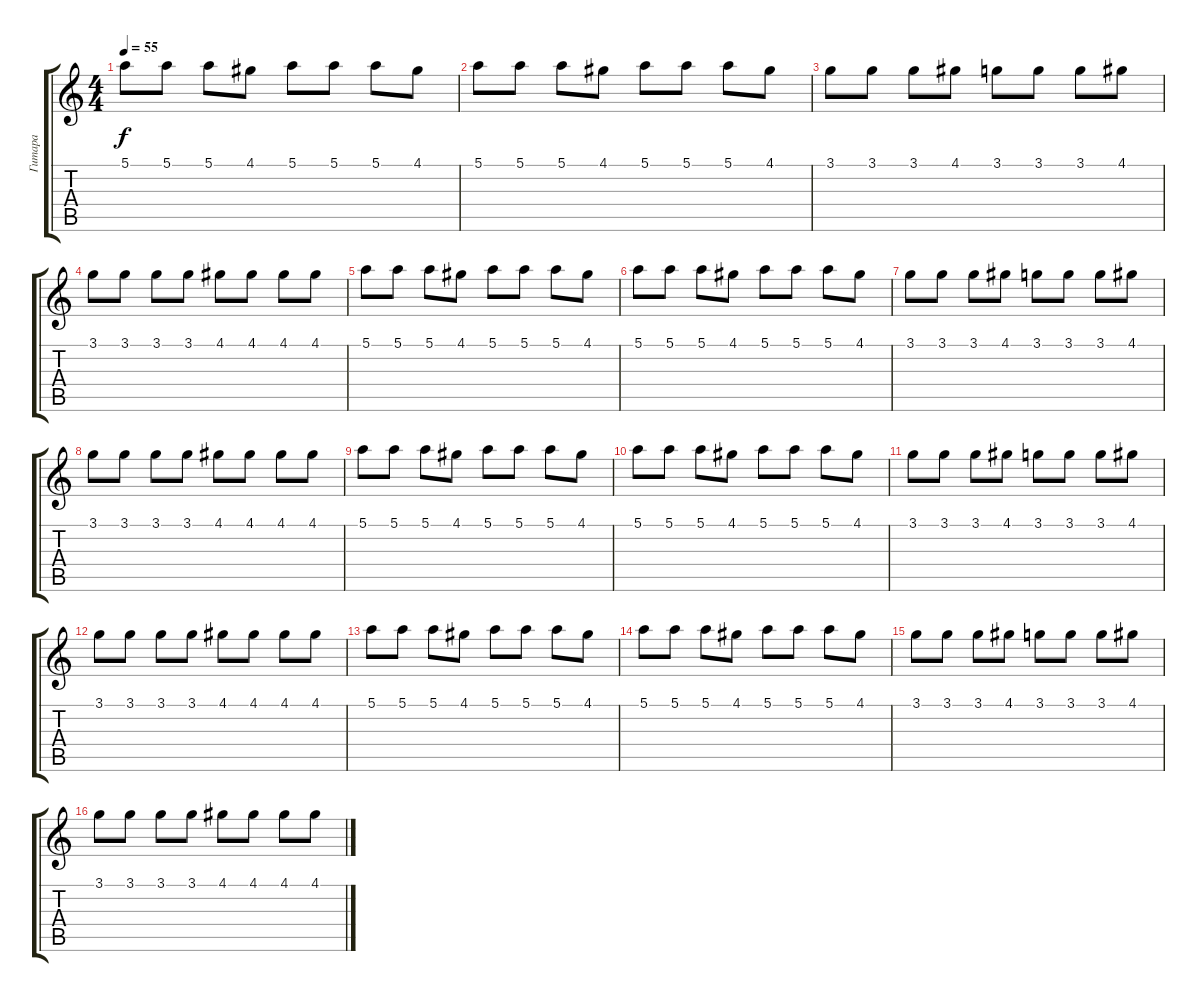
\track ("Гитара" "Гитара") {instrument overdrivenguitar}
\staff {score tabs}
\tuning (E4 B3 G3 D3 A2 E2) {hide}
\ts (4 4)
\tempo 55
\clef g2
\ks c
5.1.8{dy f} 5.1.8 5.1.8 4.1.8 5.1.8 5.1.8 5.1.8 4.1.8 |
5.1.8 5.1.8 5.1.8 4.1.8 5.1.8 5.1.8 5.1.8 4.1.8 |
3.1.8 3.1.8 3.1.8 4.1.8 3.1.8 3.1.8 3.1.8 4.1.8 |
3.1.8 3.1.8 3.1.8 3.1.8 4.1.8 4.1.8 4.1.8 4.1.8 |
5.1.8 5.1.8 5.1.8 4.1.8 5.1.8 5.1.8 5.1.8 4.1.8 |
5.1.8 5.1.8 5.1.8 4.1.8 5.1.8 5.1.8 5.1.8 4.1.8 |
3.1.8 3.1.8 3.1.8 4.1.8 3.1.8 3.1.8 3.1.8 4.1.8 |
3.1.8 3.1.8 3.1.8 3.1.8 4.1.8 4.1.8 4.1.8 4.1.8 |
5.1.8 5.1.8 5.1.8 4.1.8 5.1.8 5.1.8 5.1.8 4.1.8 |
5.1.8 5.1.8 5.1.8 4.1.8 5.1.8 5.1.8 5.1.8 4.1.8 |
3.1.8 3.1.8 3.1.8 4.1.8 3.1.8 3.1.8 3.1.8 4.1.8 |
3.1.8 3.1.8 3.1.8 3.1.8 4.1.8 4.1.8 4.1.8 4.1.8 |
5.1.8 5.1.8 5.1.8 4.1.8 5.1.8 5.1.8 5.1.8 4.1.8 |
5.1.8 5.1.8 5.1.8 4.1.8 5.1.8 5.1.8 5.1.8 4.1.8 |
3.1.8 3.1.8 3.1.8 4.1.8 3.1.8 3.1.8 3.1.8 4.1.8 |
3.1.8 3.1.8 3.1.8 3.1.8 4.1.8 4.1.8 4.1.8 4.1.8
